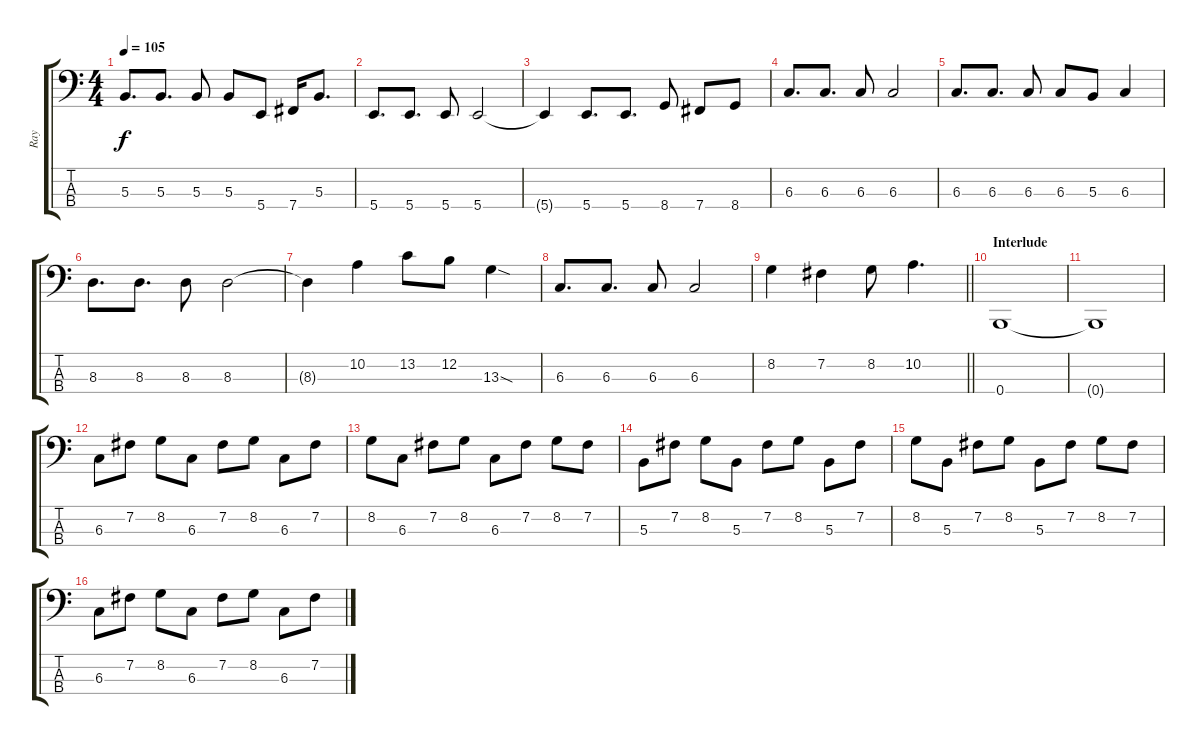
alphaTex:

\track ("Ray" "Ray") {instrument electricbassfinger}
\staff {score tabs}
\tuning (E2 B1 Gb1 B0) {hide}
\ts (4 4)
\tempo 105
\clef f4
\ks c
5.3.8{d dy f} 5.3.8{d} 5.3.8 5.3.8 5.4.8 7.4.16 5.3.8{d} |
5.4.8{d} 5.4.8{d} 5.4.8 5.4.2 |
5.4{t}.4 5.4.8{d} 5.4.8{d} 8.4.8 7.4.8 8.4.8 |
6.3.8{d} 6.3.8{d} 6.3.8 6.3.2 |
6.3.8{d} 6.3.8{d} 6.3.8 6.3.8 5.3.8 6.3.4 |
8.3.8{d} 8.3.8{d} 8.3.8 8.3.2 |
8.3{t}.4 10.2.4 13.2.8 12.2.8 13.3{sod}.4 |
6.3.8{d} 6.3.8{d} 6.3.8 6.3.2 |
\barLineRight lightlight
8.2.4 7.2.4 8.2.8 10.2.4{d} |
\section ("" "Interlude")
0.4.1 |
0.4{t}.1 |
6.3.8 7.2.8 8.2.8 6.3.8 7.2.8 8.2.8 6.3.8 7.2.8 |
8.2.8 6.3.8 7.2.8 8.2.8 6.3.8 7.2.8 8.2.8 7.2.8 |
5.3.8 7.2.8 8.2.8 5.3.8 7.2.8 8.2.8 5.3.8 7.2.8 |
8.2.8 5.3.8 7.2.8 8.2.8 5.3.8 7.2.8 8.2.8 7.2.8 |
6.3.8 7.2.8 8.2.8 6.3.8 7.2.8 8.2.8 6.3.8 7.2.8
